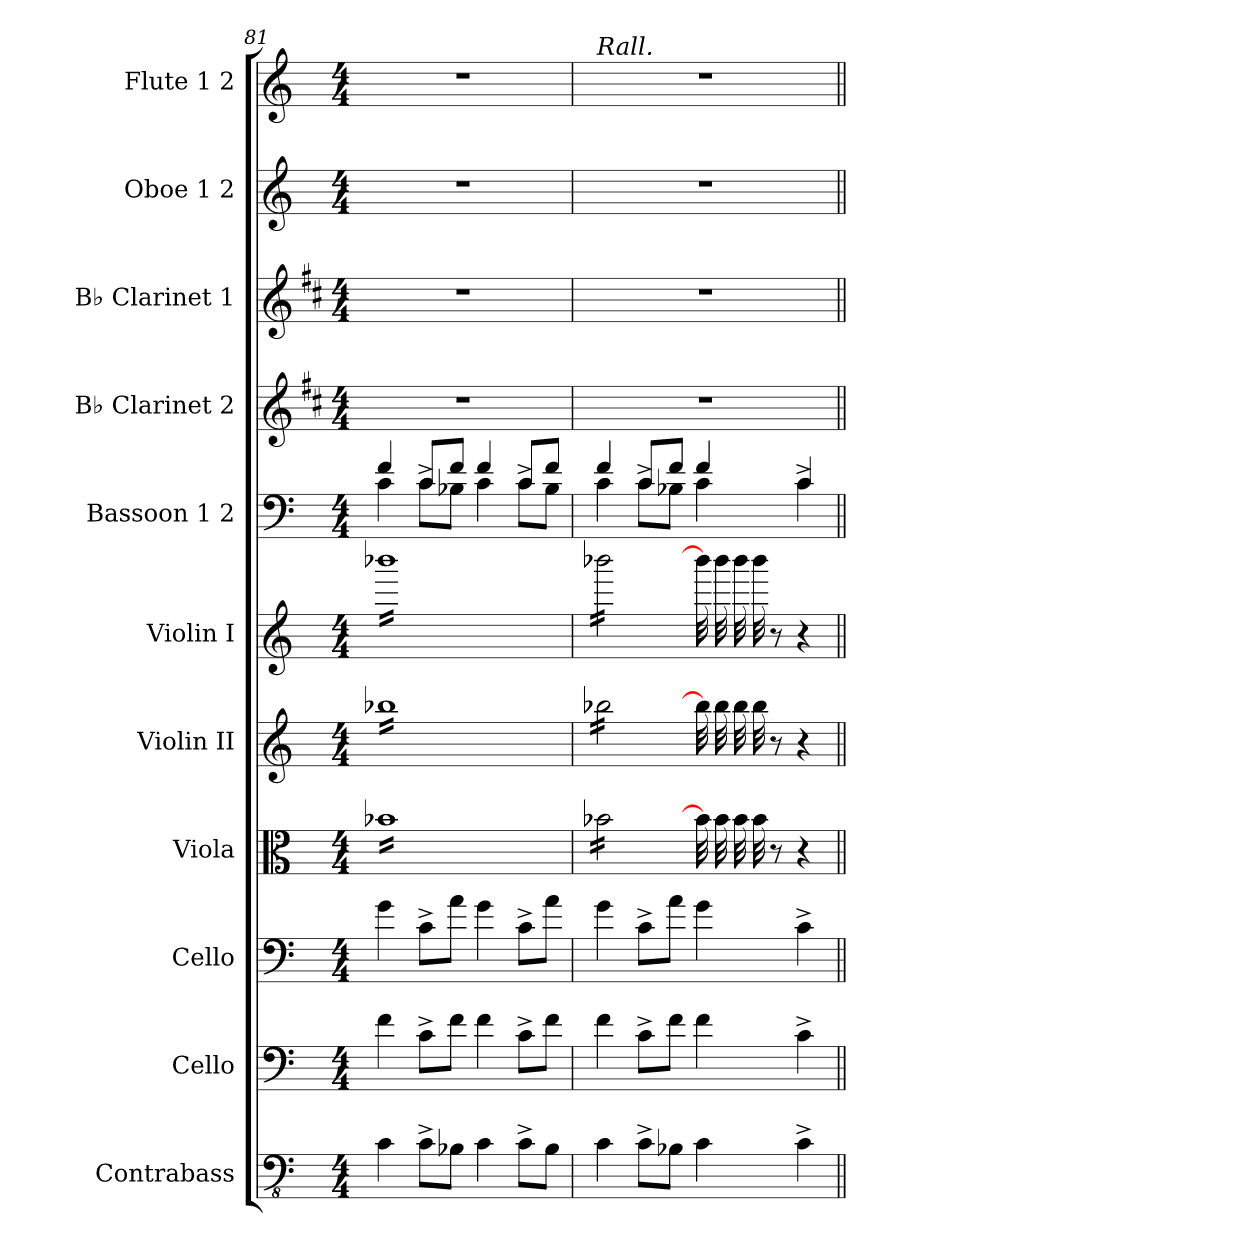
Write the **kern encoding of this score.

**kern	**kern	**kern	**kern	**kern	**kern	**kern	**kern	**kern	**kern	**kern
*part11	*part10	*part9	*part8	*part7	*part6	*part5	*part4	*part3	*part2	*part1
*staff11	*staff10	*staff9	*staff8	*staff7	*staff6	*staff5	*staff4	*staff3	*staff2	*staff1
*I"Contrabass	*I"Cello	*I"Cello	*I"Viola	*I"Violin II	*I"Violin I	*I"Bassoon 1               2	*I"B♭ Clarinet 2	*I"B♭ Clarinet 1	*I"Oboe 1           2	*I"Flute 1          2
*I'Cbs.	*I'Cl.	*I'Cl.	*I'Vla.	*I'Vln. 2	*I'Vln. I	*I'Bsn.	*I'Cl. 2	*I'Cl. 1	*I'Ob.	*I'Fl.
*clefFv4	*clefF4	*clefF4	*clefC3	*clefG2	*clefG2	*clefF4	*clefG2	*clefG2	*clefG2	*clefG2
*	*	*	*	*	*	*	*ITrd1c2	*ITrd1c2	*	*
*k[]	*k[]	*k[]	*k[]	*k[]	*k[]	*k[]	*k[]	*k[]	*k[]	*k[]
*M4/4	*M4/4	*M4/4	*M4/4	*M4/4	*M4/4	*M4/4	*M4/4	*M4/4	*M4/4	*M4/4
=81	=81	=81	=81	=81	=81	=81	=81	=81	=81	=81
*	*	*	*	*	*	*^	*	*	*	*
*	*	*	*tremolo	*	*	*	*	*	*	*	*
*	*	*	*	*tremolo	*	*	*	*	*	*	*
*	*	*	*	*	*tremolo	*	*	*	*	*	*
4C\	4f\	4g\	16b-LL	16bb-LL	16bbb-LL	4c\	4f/	1r	1r	1r	1r
.	.	.	16b-	16bb-	16bbb-	.	.	.	.	.	.
.	.	.	16b-	16bb-	16bbb-	.	.	.	.	.	.
.	.	.	16b-	16bb-	16bbb-	.	.	.	.	.	.
8C^\L	8c^\L	8c^\L	16b-	16bb-	16bbb-	8c^\L	8c/L	.	.	.	.
.	.	.	16b-	16bb-	16bbb-	.	.	.	.	.	.
8BB-X\J	8f\J	8a\J	16b-	16bb-	16bbb-	8B-X\J	8f/J	.	.	.	.
.	.	.	16b-	16bb-	16bbb-	.	.	.	.	.	.
4C\	4f\	4g\	16b-	16bb-	16bbb-	4c\	4f/	.	.	.	.
.	.	.	16b-	16bb-	16bbb-	.	.	.	.	.	.
.	.	.	16b-	16bb-	16bbb-	.	.	.	.	.	.
.	.	.	16b-	16bb-	16bbb-	.	.	.	.	.	.
8C^\L	8c^\L	8c^\L	16b-	16bb-	16bbb-	8c^\L	8c/L	.	.	.	.
.	.	.	16b-	16bb-	16bbb-	.	.	.	.	.	.
8BB-\J	8f\J	8a\J	16b-	16bb-	16bbb-	8B-\J	8f/J	.	.	.	.
.	.	.	16b-JJ	16bb-JJ	16bbb-JJ	.	.	.	.	.	.
=82	=82	=82	=82	=82	=82	=82	=82	=82	=82	=82	=82
*	*	*	*	*	*	*	*	*	*	*	*MM90
!	!	!	!	!	!	!	!	!	!	!	!LO:TX:a:i:t=Rall.
4C\	4f\	4g\	16b-\LL	16bb-\LL	16bbb-\LL	4c\	4f/	1r	1r	1r	1r
.	.	.	16b-\	16bb-\	16bbb-\	.	.	.	.	.	.
.	.	.	16b-\	16bb-\	16bbb-\	.	.	.	.	.	.
.	.	.	16b-\	16bb-\	16bbb-\	.	.	.	.	.	.
8C^\L	8c^\L	8c^\L	16b-\	16bb-\	16bbb-\	8c^\L	8c/L	.	.	.	.
.	.	.	16b-\	16bb-\	16bbb-\	.	.	.	.	.	.
8BB-X\J	8f\J	8a\J	16b-\	16bb-\	16bbb-\	8B-X\J	8f/J	.	.	.	.
.	.	.	16b-\JJ	16bb-\JJ	16bbb-\JJ	.	.	.	.	.	.
4C\	4f\	4g\	32b-\]	32bb-\]	32bbb-\]	4c\	4f/	.	.	.	.
.	.	.	32b-\	32bb-\	32bbb-\	.	.	.	.	.	.
.	.	.	32b-\	32bb-\	32bbb-\	.	.	.	.	.	.
.	.	.	32b-\	32bb-\	32bbb-\	.	.	.	.	.	.
*	*	*	*	*	*Xtremolo	*	*	*	*	*	*
*	*	*	*	*Xtremolo	*	*	*	*	*	*	*
*	*	*	*Xtremolo	*	*	*	*	*	*	*	*
.	.	.	8r	8r	8r	.	.	.	.	.	.
4C^\	4c^\	4c^\	4r	4r	4r	4c^\	4c/	.	.	.	.
*	*	*	*	*	*	*v	*v	*	*	*	*
=||	=||	=||	=||	=||	=||	=||	=||	=||	=||	=||
*-	*-	*-	*-	*-	*-	*-	*-	*-	*-	*-
